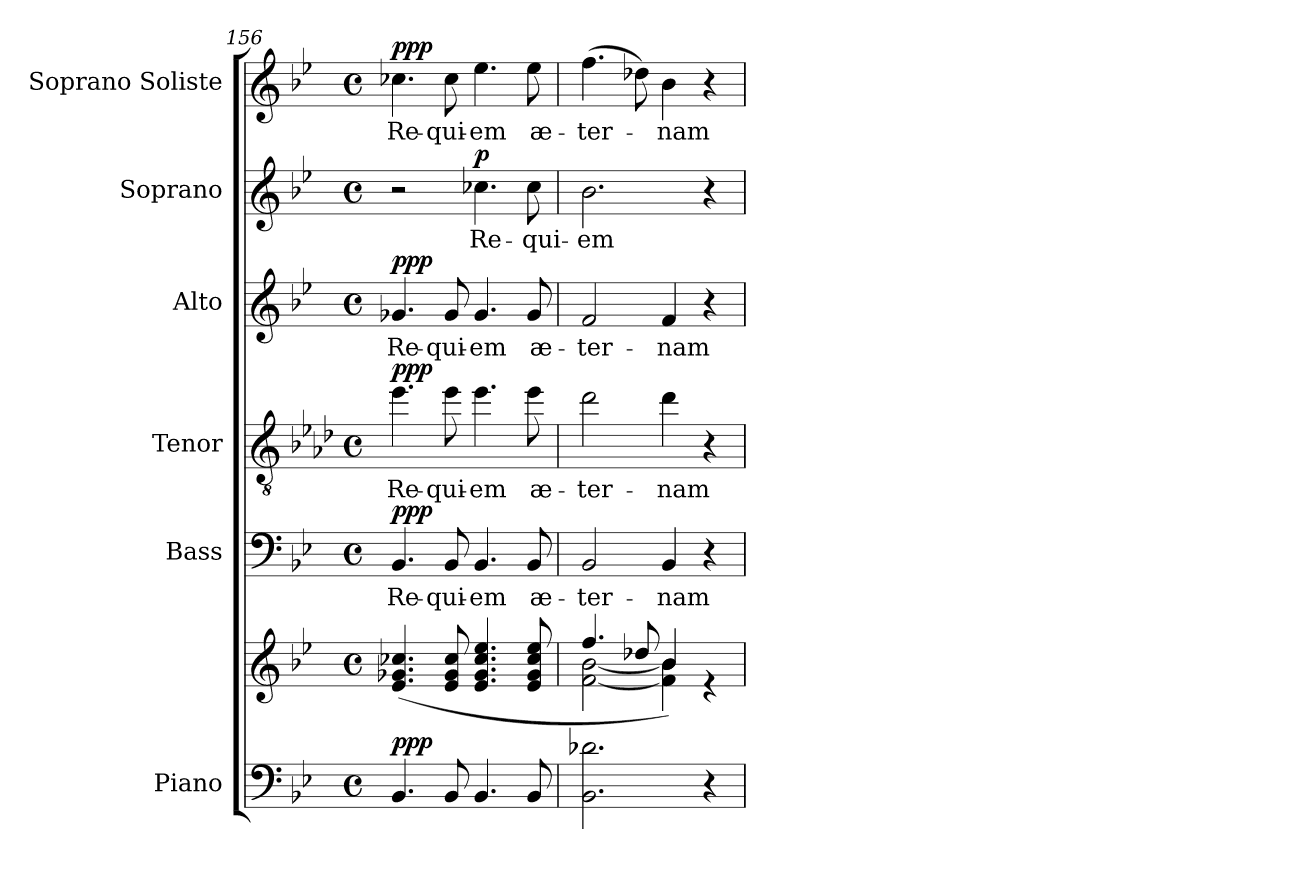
**kern	**kern	**dynam	**kern	**text	**dynam	**kern	**text	**dynam	**kern	**text	**dynam	**kern	**text	**dynam	**kern	**text	**dynam
*part6	*part6	*part6	*part5	*part5	*part5	*part4	*part4	*part4	*part3	*part3	*part3	*part2	*part2	*part2	*part1	*part1	*part1
*staff7	*staff6	*staff6/7	*staff5	*staff5	*staff5	*staff4	*staff4	*staff4	*staff3	*staff3	*staff3	*staff2	*staff2	*staff2	*staff1	*staff1	*staff1
*I"Piano	*	*	*I"Bass	*	*	*I"Tenor	*	*	*I"Alto	*	*	*I"Soprano	*	*	*I"Soprano Soliste	*	*
*I'Pno.	*	*	*I'B.	*	*	*I'T.	*	*	*I'A.	*	*	*I'S.	*	*	*	*	*
*clefF4	*clefG2	*	*clefF4	*	*	*clefGv2	*	*	*clefG2	*	*	*clefG2	*	*	*clefG2	*	*
*	*	*	*	*	*	*ITrd8c14	*	*	*	*	*	*	*	*	*	*	*
*k[b-e-]	*k[b-e-]	*	*k[b-e-]	*	*	*k[b-e-a-d-]	*	*	*k[b-e-]	*	*	*k[b-e-]	*	*	*k[b-e-]	*	*
*M4/4	*M4/4	*	*M4/4	*	*	*M4/4	*	*	*M4/4	*	*	*M4/4	*	*	*M4/4	*	*
*met(c)	*met(c)	*	*met(c)	*	*	*met(c)	*	*	*met(c)	*	*	*met(c)	*	*	*met(c)	*	*
=156	=156	=156	=156	=156	=156	=156	=156	=156	=156	=156	=156	=156	=156	=156	=156	=156	=156
!	!	!LO:DY:a=2	!	!	!LO:DY:a	!	!	!LO:DY:a	!	!	!LO:DY:a	!	!	!	!	!	!LO:DY:a
4.BB-/	(4.e-/ 4.g-X/ 4.cc-X/	ppp	4.BB-/	Re-	ppp	4.e-i\	Re-	ppp	4.g-X/	Re-	ppp	2r	.	.	4.cc-X\	Re-	ppp
8BB-/	8e-/ 8g-/ 8cc-/	.	8BB-/	-qui-	.	8e-i\	-qui-	.	8g-/	-qui-	.	.	.	.	8cc-\	-qui-	.
!	!	!	!	!	!	!	!	!	!	!	!	!	!	!LO:DY:a	!	!	!
4.BB-/	4.e-/ 4.g-/ 4.cc-/ 4.ee-/	.	4.BB-/	-em	.	4.e-i\	-em	.	4.g-/	-em	.	4.cc-X\	Re-	p	4.ee-\	-em	.
8BB-/	8e-/ 8g-/ 8cc-/ 8ee-/	.	8BB-/	æ-	.	8e-i\	æ-	.	8g-/	æ-	.	8cc-\	-qui-	.	8ee-\	æ-	.
=157	=157	=157	=157	=157	=157	=157	=157	=157	=157	=157	=157	=157	=157	=157	=157	=157	=157
*	*^	*	*	*	*	*	*	*	*	*	*	*	*	*	*	*	*
2.BB-\ 2.d-X\	4.ff/	[2f\ [2b-\	.	2BB-/	-ter-	.	2d-i\	-ter-	.	2f/	-ter-	.	2.b-\	-em	.	(4.ff\	-ter-	.
.	8dd-X/	.	.	.	.	.	.	.	.	.	.	.	.	.	.	8dd-X\)	.	.
.	4b-/)	4f\] 4b-\]	.	4BB-/	-nam	.	4d-i\	-nam	.	4f/	-nam	.	.	.	.	4b-\	-nam	.
4r	4re	4ryy	.	4r	.	.	4r	.	.	4r	.	.	4r	.	.	4r	.	.
*	*v	*v	*	*	*	*	*	*	*	*	*	*	*	*	*	*	*	*
=	=	=	=	=	=	=	=	=	=	=	=	=	=	=	=	=	=
*-	*-	*-	*-	*-	*-	*-	*-	*-	*-	*-	*-	*-	*-	*-	*-	*-	*-
